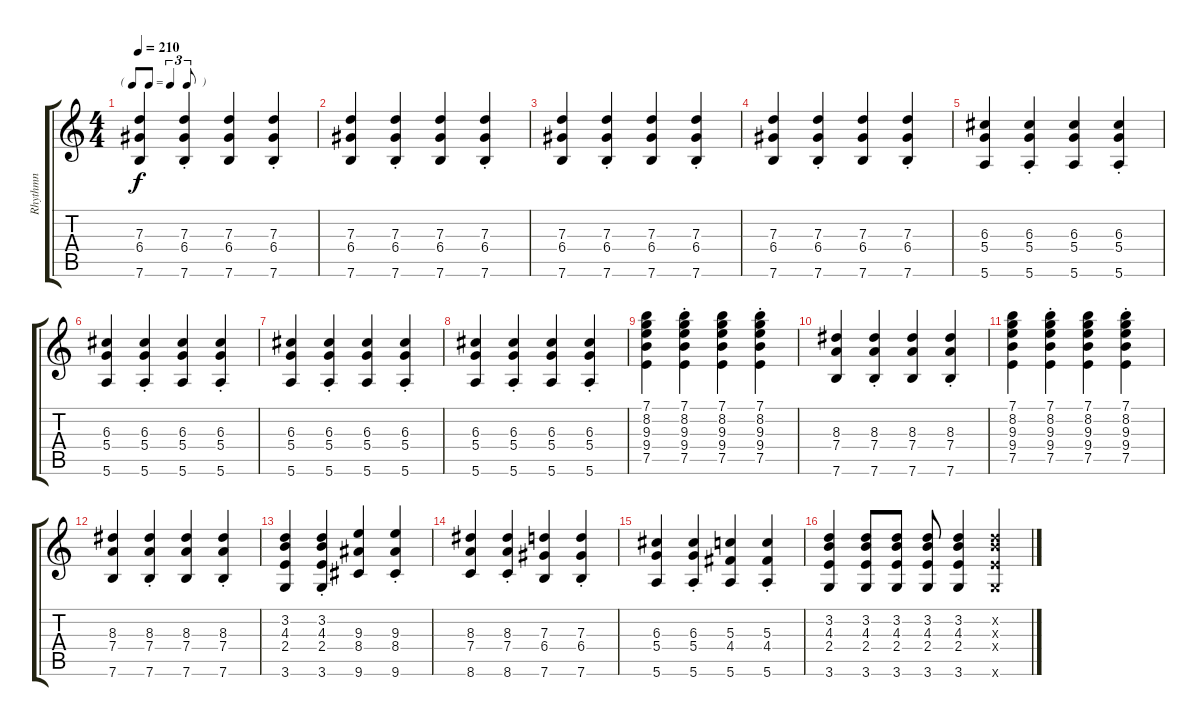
\track ("Rhythmn" "Rhythmn") {instrument acousticguitarsteel}
\staff {score tabs}
\tuning (E4 B3 G3 D3 A2 E2) {hide}
\ts (4 4)
\tf triplet8th
\tempo 210
\clef g2
\ks c
(7.3 6.4 7.6).4{dy f} (7.3{st} 6.4{st} 7.6{st}).4 (7.3 6.4 7.6).4 (7.3{st} 6.4{st} 7.6{st}).4 |
(7.3 6.4 7.6).4 (7.3{st} 6.4{st} 7.6{st}).4 (7.3 6.4 7.6).4 (7.3{st} 6.4{st} 7.6{st}).4 |
(7.3 6.4 7.6).4 (7.3{st} 6.4{st} 7.6{st}).4 (7.3 6.4 7.6).4 (7.3{st} 6.4{st} 7.6{st}).4 |
(7.3 6.4 7.6).4 (7.3{st} 6.4{st} 7.6{st}).4 (7.3 6.4 7.6).4 (7.3{st} 6.4{st} 7.6{st}).4 |
(6.3 5.4 5.6).4 (6.3{st} 5.4{st} 5.6{st}).4 (6.3 5.4 5.6).4 (6.3{st} 5.4{st} 5.6{st}).4 |
(6.3 5.4 5.6).4 (6.3{st} 5.4{st} 5.6{st}).4 (6.3 5.4 5.6).4 (6.3{st} 5.4{st} 5.6{st}).4 |
(6.3 5.4 5.6).4 (6.3{st} 5.4{st} 5.6{st}).4 (6.3 5.4 5.6).4 (6.3{st} 5.4{st} 5.6{st}).4 |
(6.3 5.4 5.6).4 (6.3{st} 5.4{st} 5.6{st}).4 (6.3 5.4 5.6).4 (6.3{st} 5.4{st} 5.6{st}).4 |
(7.1 8.2 9.3 9.4 7.5).4 (7.1{st} 8.2{st} 9.3{st} 9.4{st} 7.5{st}).4 (7.1 8.2 9.3 9.4 7.5).4 (7.1{st} 8.2{st} 9.3{st} 9.4{st} 7.5{st}).4 |
(8.3 7.4 7.6).4 (8.3{st} 7.4{st} 7.6{st}).4 (8.3 7.4 7.6).4 (8.3{st} 7.4{st} 7.6{st}).4 |
(7.1 8.2 9.3 9.4 7.5).4 (7.1{st} 8.2{st} 9.3{st} 9.4{st} 7.5{st}).4 (7.1 8.2 9.3 9.4 7.5).4 (7.1{st} 8.2{st} 9.3{st} 9.4{st} 7.5{st}).4 |
(8.3 7.4 7.6).4 (8.3{st} 7.4{st} 7.6{st}).4 (8.3 7.4 7.6).4 (8.3{st} 7.4{st} 7.6{st}).4 |
(3.2 4.3 2.4 3.6).4 (3.2{st} 4.3{st} 2.4{st} 3.6{st}).4 (9.3 8.4 9.6).4 (9.3{st} 8.4{st} 9.6{st}).4 |
(8.3 7.4 8.6).4 (8.3{st} 7.4{st} 8.6{st}).4 (7.3 6.4 7.6).4 (7.3{st} 6.4{st} 7.6{st}).4 |
(6.3 5.4 5.6).4 (6.3{st} 5.4{st} 5.6{st}).4 (5.3 4.4 5.6).4 (5.3{st} 4.4{st} 5.6{st}).4 |
(3.2 4.3 2.4 3.6).4 (3.2 4.3 2.4 3.6).8 (3.2 4.3 2.4 3.6).8 (3.2 4.3 2.4 3.6).8 (3.2 4.3 2.4 3.6).4 (3.2{x} 4.3{x} 2.4{x} 3.6{x}).4
